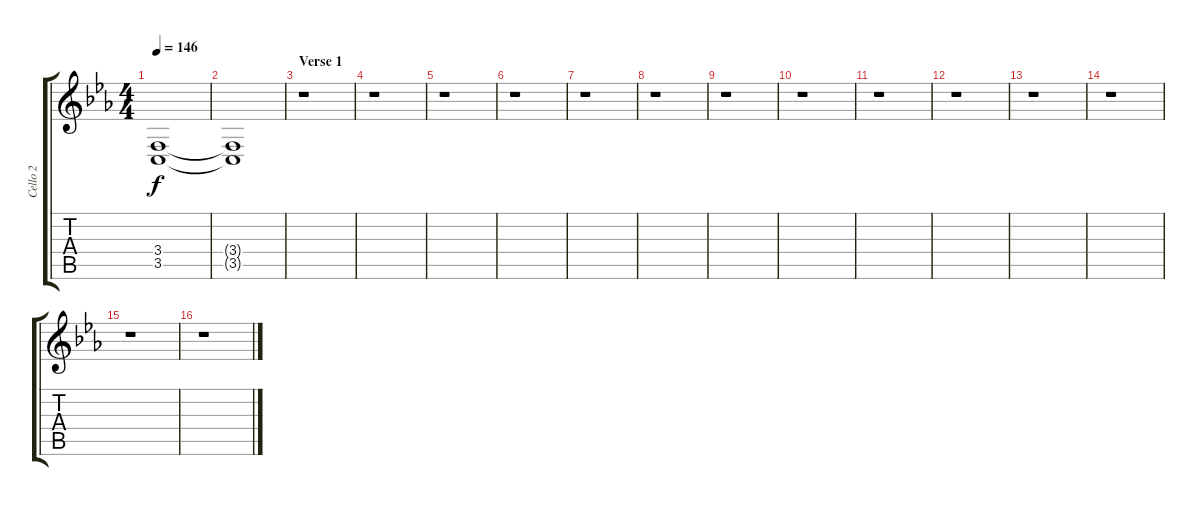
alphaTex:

\track ("Cello 2" "Cello 2") {instrument cello}
\staff {score tabs}
\tuning (E4 B3 G3 D3 A2 E2) {hide}
\ts (4 4)
\tempo 146
\clef g2
\ks eb
(3.4{t} 3.5{t}).1{dy f} |
(3.4{t} 3.5{t}).1 |
\section ("" "Verse 1")
r.1 |
r.1 |
r.1 |
r.1 |
r.1 |
r.1 |
r.1 |
r.1 |
r.1 |
r.1 |
r.1 |
r.1 |
r.1 |
r.1
